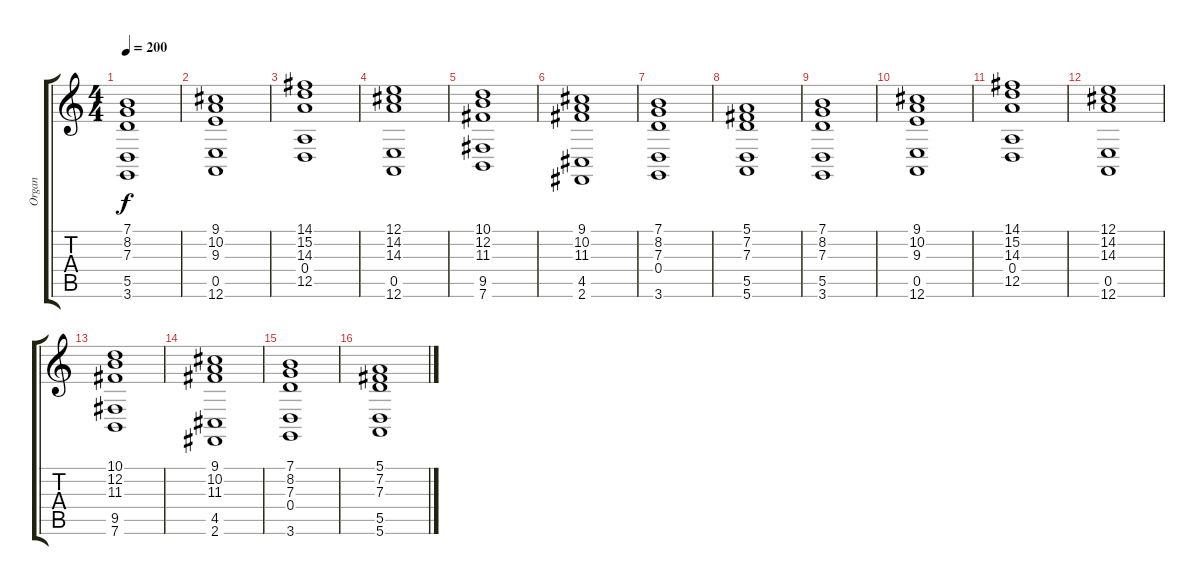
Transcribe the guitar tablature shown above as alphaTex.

\track ("Organ" "Organ") {instrument stringensemble1}
\staff {score tabs}
\tuning (E4 B3 G3 D3 A2 E2) {hide}
\ts (4 4)
\tempo 200
\clef g2
\ks c
(7.1 8.2 7.3 5.5 3.6).1{dy f} |
(9.1 10.2 9.3 0.5 12.6).1 |
(14.1 15.2 14.3 0.4 12.5).1{volume 11} |
(12.1 14.2 14.3 0.5 12.6).1 |
(10.1 12.2 11.3 9.5 7.6).1 |
(9.1 10.2 11.3 4.5 2.6).1 |
(7.1 8.2 7.3 0.4 3.6).1 |
(5.1 7.2 7.3 5.5 5.6).1 |
(7.1 8.2 7.3 5.5 3.6).1 |
(9.1 10.2 9.3 0.5 12.6).1 |
(14.1 15.2 14.3 0.4 12.5).1 |
(12.1 14.2 14.3 0.5 12.6).1 |
(10.1 12.2 11.3 9.5 7.6).1 |
(9.1 10.2 11.3 4.5 2.6).1 |
(7.1 8.2 7.3 0.4 3.6).1 |
(5.1 7.2 7.3 5.5 5.6).1
